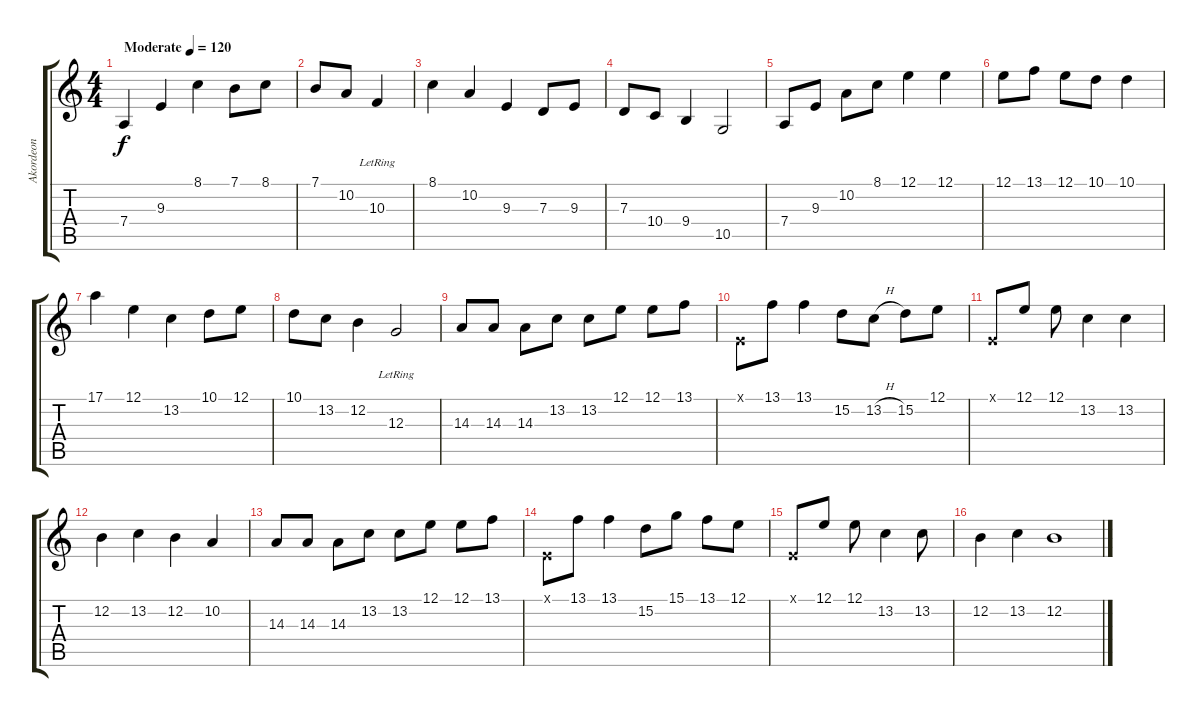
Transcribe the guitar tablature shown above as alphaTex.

\track ("Akordeon" "Akordeon") {instrument accordion}
\staff {score tabs}
\tuning (E4 B3 G3 D3 A2 E2) {hide}
\ts (4 4)
\tempo (120 "Moderate")
\clef g2
\ks c
7.4.4{dy f instrument accordion} 9.3.4 8.1.4 7.1.8 8.1.8 |
7.1.8 10.2.8 10.3{lr}.4 |
8.1.4 10.2.4 9.3.4 7.3.8 9.3.8 |
7.3.8 10.4.8 9.4.4 10.5.2 |
7.4.8 9.3.8 10.2.8 8.1.8 12.1.4 12.1.4 |
12.1.8 13.1.8 12.1.8 10.1.8 10.1.4 |
17.1.4 12.1.4 13.2.4 10.1.8 12.1.8 |
10.1.8 13.2.8 12.2.4 12.3{lr}.2 |
14.3.8 14.3.8 14.3.8 13.2.8 13.2.8 12.1.8 12.1.8 13.1.8 |
0.1{x}.8 13.1.8 13.1.4 15.2.8 13.2{h}.8 15.2.8 12.1.8 |
0.1{x}.8 12.1.8 12.1.8 13.2.4 13.2.4 |
12.2.4 13.2.4 12.2.4 10.2.4 |
14.3.8 14.3.8 14.3.8 13.2.8 13.2.8 12.1.8 12.1.8 13.1.8 |
0.1{x}.8 13.1.8 13.1.4 15.2.8 15.1.8 13.1.8 12.1.8 |
0.1{x}.8 12.1.8 12.1.8 13.2.4 13.2.8 |
12.2.4 13.2.4 12.2.1
